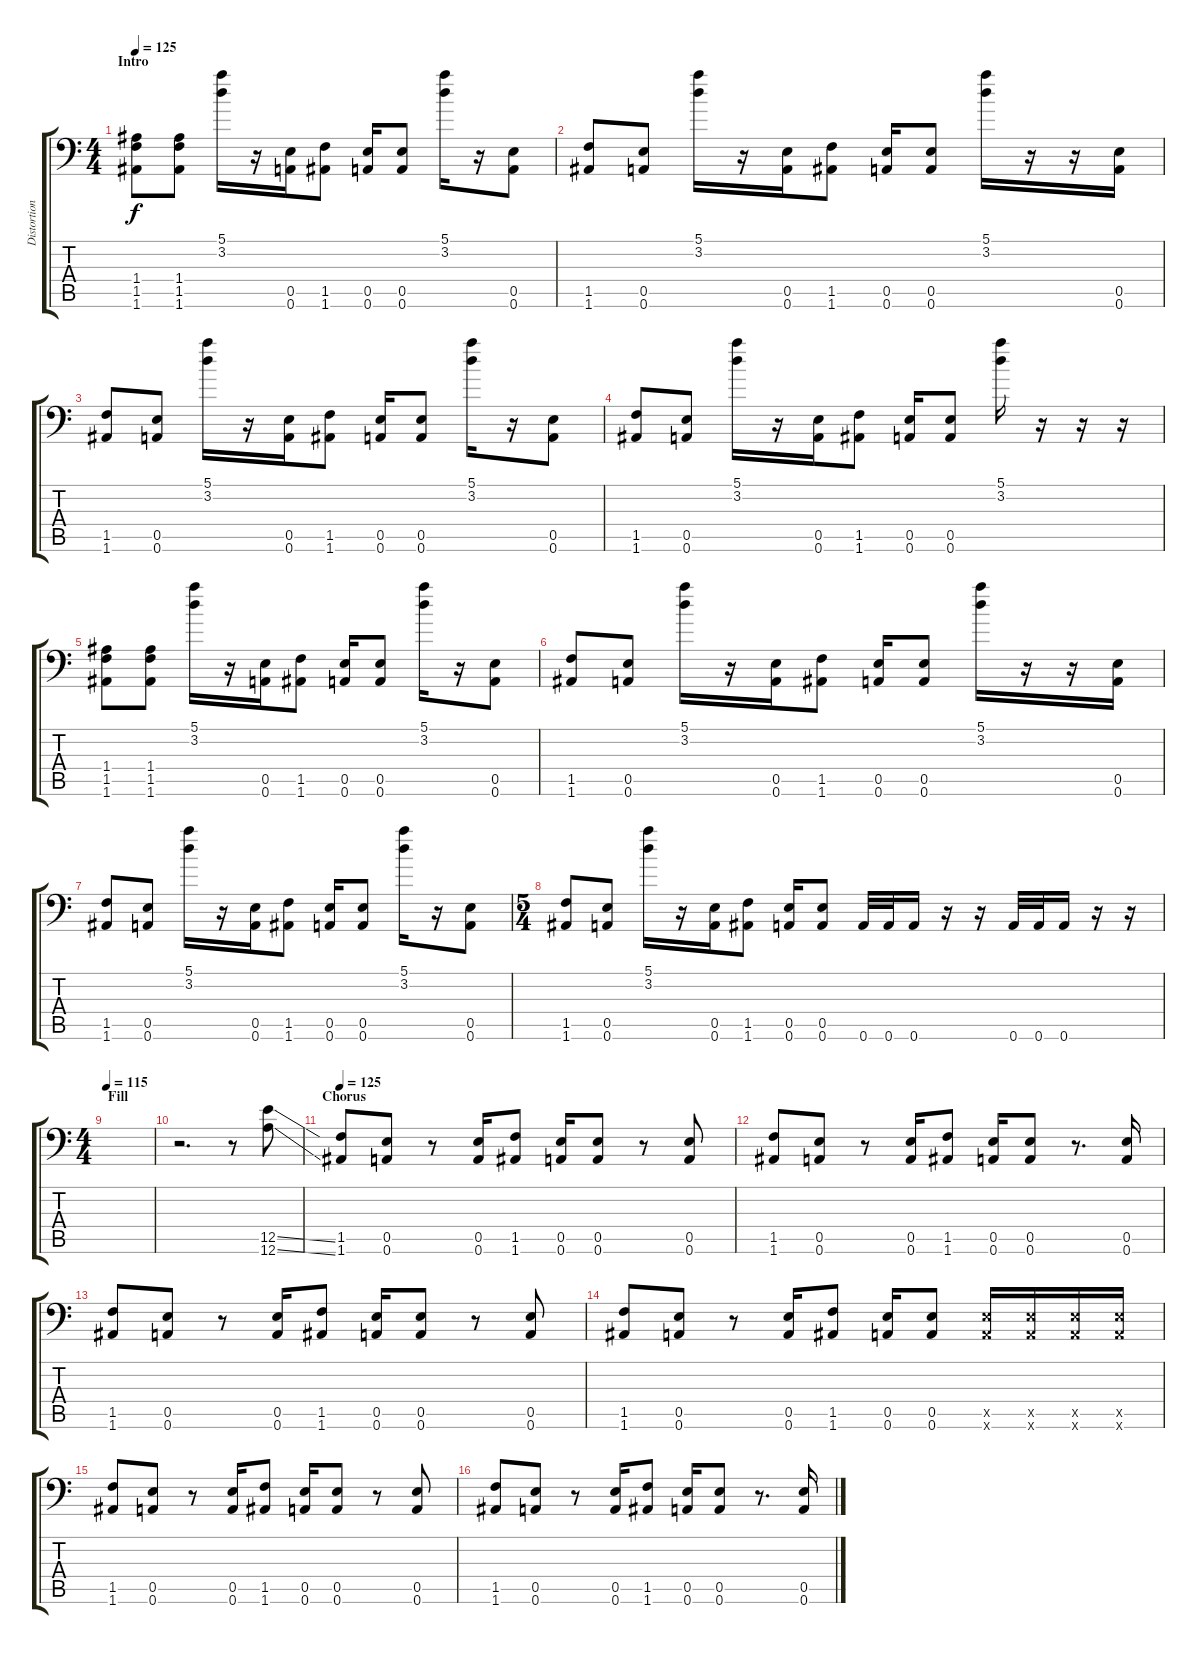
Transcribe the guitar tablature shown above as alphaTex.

\track ("Distortion Guitar" "Distortion") {instrument distortionguitar}
\staff {score tabs}
\tuning (E4 B3 G3 A2 E2 A1) {hide}
\ts (4 4)
\section ("" "Intro")
\tempo 125
\clef f4
\ks c
(1.4 1.5 1.6).8{dy f instrument distortionguitar} (1.4 1.5 1.6).8 (5.1 3.2).16 r.16 (0.5 0.6).16 (1.5 1.6).8 (0.5 0.6).16 (0.5 0.6).8 (5.1 3.2).16 r.16 (0.5 0.6).8 |
(1.5 1.6).8 (0.5 0.6).8 (5.1 3.2).16 r.16 (0.5 0.6).16 (1.5 1.6).8 (0.5 0.6).16 (0.5 0.6).8 (5.1 3.2).16 r.16 r.16 (0.5 0.6).16 |
(1.5 1.6).8 (0.5 0.6).8 (5.1 3.2).16 r.16 (0.5 0.6).16 (1.5 1.6).8 (0.5 0.6).16 (0.5 0.6).8 (5.1 3.2).16 r.16 (0.5 0.6).8 |
(1.5 1.6).8 (0.5 0.6).8 (5.1 3.2).16 r.16 (0.5 0.6).16 (1.5 1.6).8 (0.5 0.6).16 (0.5 0.6).8 (5.1 3.2).16 r.16 r.16 r.16 |
(1.4 1.5 1.6).8 (1.4 1.5 1.6).8 (5.1 3.2).16 r.16 (0.5 0.6).16 (1.5 1.6).8 (0.5 0.6).16 (0.5 0.6).8 (5.1 3.2).16 r.16 (0.5 0.6).8 |
(1.5 1.6).8 (0.5 0.6).8 (5.1 3.2).16 r.16 (0.5 0.6).16 (1.5 1.6).8 (0.5 0.6).16 (0.5 0.6).8 (5.1 3.2).16 r.16 r.16 (0.5 0.6).16 |
(1.5 1.6).8 (0.5 0.6).8 (5.1 3.2).16 r.16 (0.5 0.6).16 (1.5 1.6).8 (0.5 0.6).16 (0.5 0.6).8 (5.1 3.2).16 r.16 (0.5 0.6).8 |
\ts (5 4)
(1.5 1.6).8 (0.5 0.6).8 (5.1 3.2).16 r.16 (0.5 0.6).16 (1.5 1.6).8 (0.5 0.6).16 (0.5 0.6).8 0.6.32 0.6.32 0.6.16 r.16 r.16 0.6.32 0.6.32 0.6.16 r.16 r.16 |
\ts (4 4)
\section ("" "Fill")
\tempo 115
|
r.2{d} r.8 (12.5{ss} 12.6{ss}).8 |
\section ("" "Chorus")
\tempo 125
(1.5 1.6).8 (0.5 0.6).8 r.8 (0.5 0.6).16 (1.5 1.6).8 (0.5 0.6).16 (0.5 0.6).8 r.8 (0.5 0.6).8 |
(1.5 1.6).8 (0.5 0.6).8 r.8 (0.5 0.6).16 (1.5 1.6).8 (0.5 0.6).16 (0.5 0.6).8 r.8{d} (0.5 0.6).16 |
(1.5 1.6).8 (0.5 0.6).8 r.8 (0.5 0.6).16 (1.5 1.6).8 (0.5 0.6).16 (0.5 0.6).8 r.8 (0.5 0.6).8 |
(1.5 1.6).8 (0.5 0.6).8 r.8 (0.5 0.6).16 (1.5 1.6).8 (0.5 0.6).16 (0.5 0.6).8 (0.5{x} 0.6{x}).16 (0.5{x} 0.6{x}).16 (0.5{x} 0.6{x}).16 (0.5{x} 0.6{x}).16 |
(1.5 1.6).8 (0.5 0.6).8 r.8 (0.5 0.6).16 (1.5 1.6).8 (0.5 0.6).16 (0.5 0.6).8 r.8 (0.5 0.6).8 |
(1.5 1.6).8 (0.5 0.6).8 r.8 (0.5 0.6).16 (1.5 1.6).8 (0.5 0.6).16 (0.5 0.6).8 r.8{d} (0.5 0.6).16
